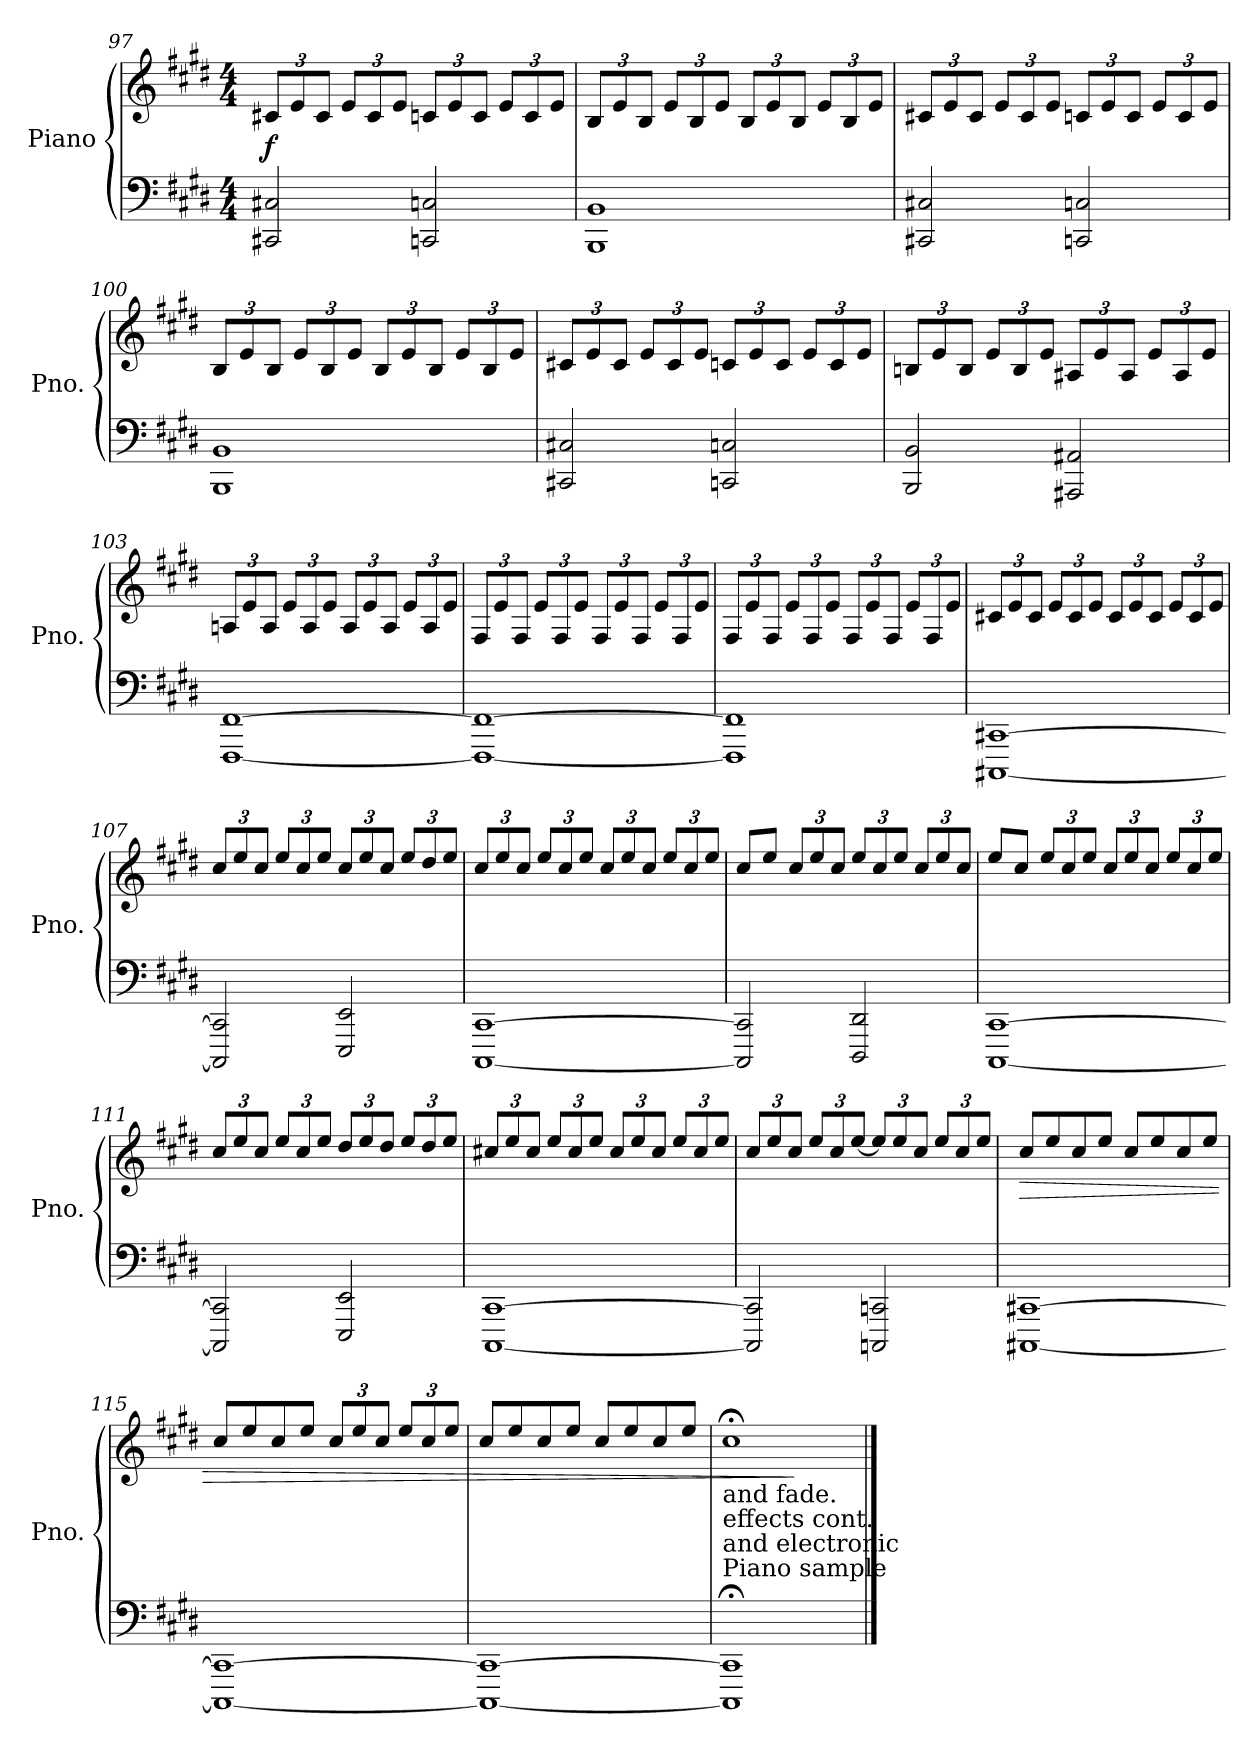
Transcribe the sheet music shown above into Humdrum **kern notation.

**kern	**kern	**dynam
*part1	*part1	*part1
*staff2	*staff1	*staff1/2
*I"Piano	*	*
*I'Pno.	*	*
!!LO:LB:g=z
*clefF4	*clefG2	*
*k[f#c#g#d#]	*k[f#c#g#d#]	*
*M4/4	*M4/4	*
*	*Xbrackettup	*
=97	=97	=97
!	!	!LO:DY:b
2CC#X/ 2C#X/	12c#X/L	f
.	12e/	.
.	12c#/J	.
.	12e/L	.
.	12c#/	.
.	12e/J	.
2CCn/ 2Cn/	12cn/L	.
.	12e/	.
.	12c/J	.
.	12e/L	.
.	12c/	.
.	12e/J	.
=98	=98	=98
1BBB 1BB	12B/L	.
.	12e/	.
.	12B/J	.
.	12e/L	.
.	12B/	.
.	12e/J	.
.	12B/L	.
.	12e/	.
.	12B/J	.
.	12e/L	.
.	12B/	.
.	12e/J	.
=99	=99	=99
2CC#X/ 2C#X/	12c#X/L	.
.	12e/	.
.	12c#/J	.
.	12e/L	.
.	12c#/	.
.	12e/J	.
2CCn/ 2Cn/	12cn/L	.
.	12e/	.
.	12c/J	.
.	12e/L	.
.	12c/	.
.	12e/J	.
=100	=100	=100
1BBB 1BB	12B/L	.
.	12e/	.
.	12B/J	.
.	12e/L	.
.	12B/	.
.	12e/J	.
.	12B/L	.
.	12e/	.
.	12B/J	.
.	12e/L	.
.	12B/	.
.	12e/J	.
!!LO:LB:g=z
=101	=101	=101
2CC#X/ 2C#X/	12c#X/L	.
.	12e/	.
.	12c#/J	.
.	12e/L	.
.	12c#/	.
.	12e/J	.
2CCn/ 2Cn/	12cn/L	.
.	12e/	.
.	12c/J	.
.	12e/L	.
.	12c/	.
.	12e/J	.
!!LO:LB:g=z
=102	=102	=102
2BBB/ 2BB/	12Bn/L	.
.	12e/	.
.	12B/J	.
.	12e/L	.
.	12B/	.
.	12e/J	.
2AAA#X/ 2AA#X/	12A#X/L	.
.	12e/	.
.	12A#/J	.
.	12e/L	.
.	12A#/	.
.	12e/J	.
=103	=103	=103
[1FFF# [1FF#	12An/L	.
.	12e/	.
.	12A/J	.
.	12e/L	.
.	12A/	.
.	12e/J	.
.	12A/L	.
.	12e/	.
.	12A/J	.
.	12e/L	.
.	12A/	.
.	12e/J	.
=104	=104	=104
1FFF#_ 1FF#_	12F#/L	.
.	12e/	.
.	12F#/J	.
.	12e/L	.
.	12F#/	.
.	12e/J	.
.	12F#/L	.
.	12e/	.
.	12F#/J	.
.	12e/L	.
.	12F#/	.
.	12e/J	.
=105	=105	=105
1FFF#] 1FF#]	12F#/L	.
.	12e/	.
.	12F#/J	.
.	12e/L	.
.	12F#/	.
.	12e/J	.
.	12F#/L	.
.	12e/	.
.	12F#/J	.
.	12e/L	.
.	12F#/	.
.	12e/J	.
=106	=106	=106
[1CCC#X [1CC#X	12c#X/L	.
.	12e/	.
.	12c#/J	.
.	12e/L	.
.	12c#/	.
.	12e/J	.
.	12c#/L	.
.	12e/	.
.	12c#/J	.
.	12e/L	.
.	12c#/	.
.	12e/J	.
!!LO:LB:g=z
=107	=107	=107
*	*8ba	*
2CCC#/] 2CC#/]	12c#/L	.
.	12e/	.
.	12c#/J	.
.	12e/L	.
.	12c#/	.
.	12e/J	.
2EEE/ 2EE/	12c#/L	.
.	12e/	.
.	12c#/J	.
.	12e/L	.
.	12d#/	.
.	12e/J	.
=108	=108	=108
[1CCC# [1CC#	12c#/L	.
.	12e/	.
.	12c#/J	.
.	12e/L	.
.	12c#/	.
.	12e/J	.
.	12c#/L	.
.	12e/	.
.	12c#/J	.
.	12e/L	.
.	12c#/	.
.	12e/J	.
=109	=109	=109
2CCC#/] 2CC#/]	8c#/L	.
.	8e/J	.
.	12c#/L	.
.	12e/	.
.	12c#/J	.
2DDD#/ 2DD#/	12e/L	.
.	12c#/	.
.	12e/J	.
.	12c#/L	.
.	12e/	.
.	12c#/J	.
=110	=110	=110
[1CCC# [1CC#	8e/L	.
.	8c#/J	.
.	12e/L	.
.	12c#/	.
.	12e/J	.
.	12c#/L	.
.	12e/	.
.	12c#/J	.
.	12e/L	.
.	12c#/	.
.	12e/J	.
=111	=111	=111
2CCC#/] 2CC#/]	12c#/L	.
.	12e/	.
.	12c#/J	.
.	12e/L	.
.	12c#/	.
.	12e/J	.
2EEE/ 2EE/	12d#/L	.
.	12e/	.
.	12d#/J	.
.	12e/L	.
.	12d#/	.
.	12e/J	.
!!LO:LB:g=z
=112	=112	=112
[1CCC# [1CC#	12c#X/L	.
.	12e/	.
.	12c#/J	.
.	12e/L	.
.	12c#/	.
.	12e/J	.
.	12c#/L	.
.	12e/	.
.	12c#/J	.
.	12e/L	.
.	12c#/	.
.	12e/J	.
=113	=113	=113
2CCC#/] 2CC#/]	12c#/L	.
.	12e/	.
.	12c#/J	.
.	12e/L	.
.	12c#/	.
.	[12e/J	.
2CCCn/ 2CCn/	12e/L]	.
.	12e/	.
.	12c#/J	.
.	12e/L	.
.	12c#/	.
.	12e/J	.
=114	=114	=114
!	!	!LO:HP:b
[1CCC#X [1CC#X	8c#/L	>
.	8e/	.
.	8c#/	.
.	8e/J	.
.	8c#/L	.
.	8e/	.
.	8c#/	.
.	8e/J	.
=115	=115	=115
1CCC#_ 1CC#_	8c#/L	.
.	8e/	.
.	8c#/	.
.	8e/J	.
.	12c#/L	.
.	12e/	.
.	12c#/J	.
.	12e/L	.
.	12c#/	.
.	12e/J	.
=116	=116	=116
1CCC#_ 1CC#_	8c#/L	.
.	8e/	.
.	8c#/	.
.	8e/J	.
.	8c#/L	.
.	8e/	.
.	8c#/	.
.	8e/J	.
=117	=117	=117
!LO:TX:a:t=Piano sample	!	!
!LO:TX:a:t=and electronic	!	!
!LO:TX:a:t=effects cont.	!	!
!LO:TX:a:t=and fade.	!	!
1CCC#];< 1CC#];<	1c#;<	.
.	.	]
*X8ba	*	*
==	==	==
*-	*-	*-
